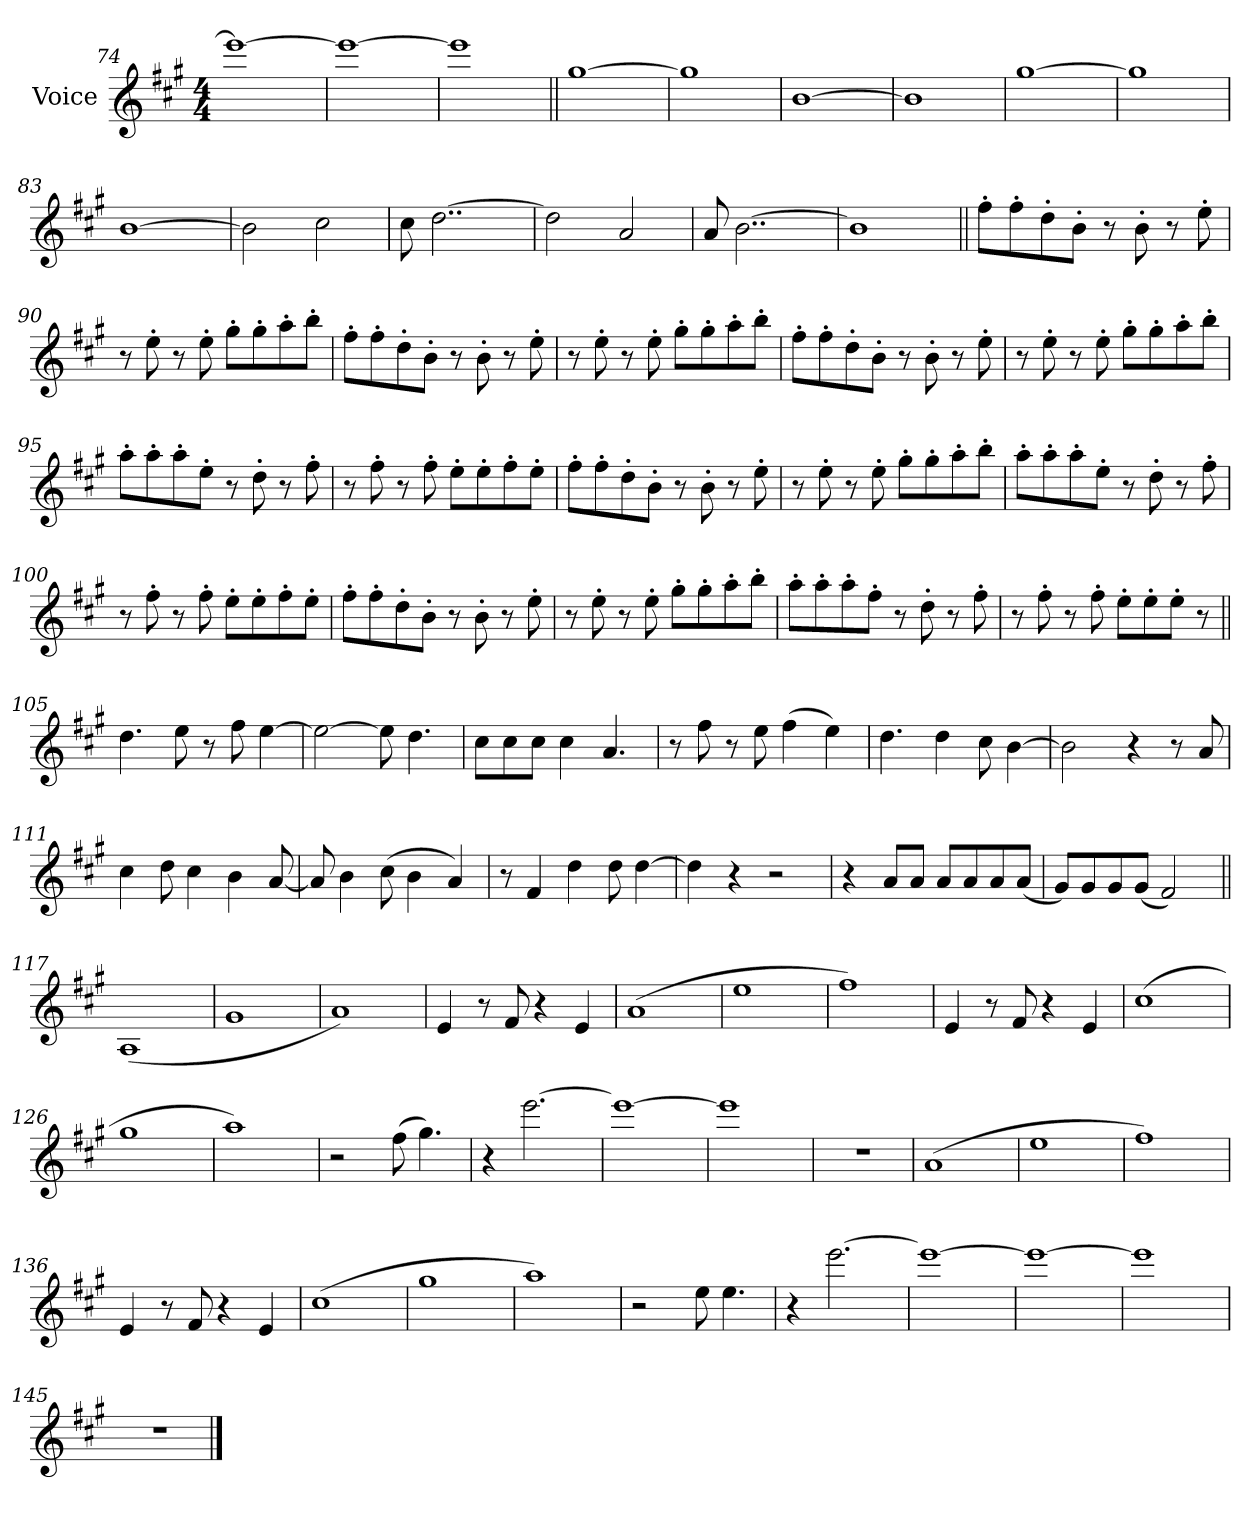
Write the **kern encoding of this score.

**kern
*part1
*staff1
*I"Voice
*I'Vc.
*clefG2
*k[f#c#g#]
*M4/4
=74
1eee_
=75
1eee_
=76
1eee]
=77||
[1gg#!
=78
1gg#!]
=79
[1b!
=80
1b!]
=81
[1gg#!
=82
1gg#!]
=83
[1b!
=84
2b!]
2cc#!
=85
8cc#!
[2..dd!
=86
2dd!]
2a!
=87
8a!
[2..b!
=88
1b!]
=89||
8ff#'L
8ff#'
8dd'
8b'J
8r
8b'
8r
8ee'
=90
8r
8ee'
8r
8ee'
8gg#'L
8gg#'
8aa'
8bb'J
=91
8ff#'L
8ff#'
8dd'
8b'J
8r
8b'
8r
8ee'
=92
8r
8ee'
8r
8ee'
8gg#'L
8gg#'
8aa'
8bb'J
=93
8ff#'L
8ff#'
8dd'
8b'J
8r
8b'
8r
8ee'
=94
8r
8ee'
8r
8ee'
8gg#'L
8gg#'
8aa'
8bb'J
=95
8aa'L
8aa'
8aa'
8ee'J
8r
8dd'
8r
8ff#'
=96
8r
8ff#'
8r
8ff#'
8ee'L
8ee'
8ff#'
8ee'J
=97
8ff#'L
8ff#'
8dd'
8b'J
8r
8b'
8r
8ee'
=98
8r
8ee'
8r
8ee'
8gg#'L
8gg#'
8aa'
8bb'J
=99
8aa'L
8aa'
8aa'
8ee'J
8r
8dd'
8r
8ff#'
=100
8r
8ff#'
8r
8ff#'
8ee'L
8ee'
8ff#'
8ee'J
=101
8ff#'L
8ff#'
8dd'
8b'J
8r
8b'
8r
8ee'
=102
8r
8ee'
8r
8ee'
8gg#'L
8gg#'
8aa'
8bb'J
=103
8aa'L
8aa'
8aa'
8ff#'J
8r
8dd'
8r
8ff#'
=104
8r
8ff#'
8r
8ff#'
8ee'L
8ee'
8ee'J
8r
=105||
4.dd
8ee
8r
8ff#
[4ee
=106
2ee_
8ee]
4.dd
=107
8cc#L
8cc#
8cc#J
4cc#
4.a
=108
8r
8ff#
8r
8ee
(>4ff#
4ee)
=109
4.dd
4dd
8cc#
[4b
=110
2b]
4r
8r
8a
=111
4cc#
8dd
4cc#
4b
[8a
=112
8a]
4b
(>8cc#
4b
4a)
=113
8r
4f#
4dd
8dd
[4dd
=114
4dd]
4r
2r
=115
4r
8aL
8aJ
8aL
8a
8a
(<8aJ
=116
8g#L)
8g#
8g#
(<8g#J
2f#)
=117||
(>1A
=118
1g#
=119
1a)
=120
4e!
8r
8f#!
4r
4e!
=121
(>1a
=122
1ee
=123
1ff#)
=124
4e!
8r
8f#!
4r
4e!
=125
(>1cc#
=126
1gg#
=127
1aa)
=128
2r
(>8ff#
4.gg#)
=129
4r
[2.eee
=130
1eee_
=131
1eee]
=132
1r
=133
(>1a
=134
1ee
=135
1ff#)
=136
4e!
8r
8f#!
4r
4e!
=137
(>1cc#
=138
1gg#
=139
1aa)
=140
2r
8ee
4.ee
=141
4r
[2.eee
=142
1eee_
=143
1eee_
=144
1eee]
=145
1r
==
*-
